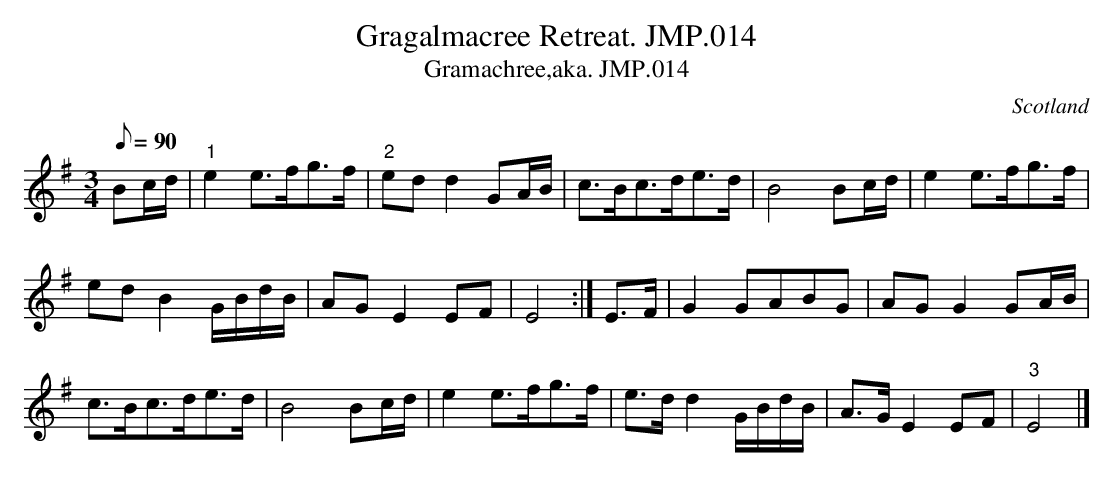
X:1
T:Gragalmacree Retreat. JMP.014
T:Gramachree,aka. JMP.014
L:1/8
M:3/4
O:Scotland
Q:90
K:E minor
Bc/d/ |"1"e2e>fg>f | "2"ed d2 GA/B/ | c>Bc>de>d | B4 Bc/d/ |\
e2e>fg>f |!
ed B2 G/B/d/B/ | AG E2 EF | E4 :|\
E>F | G2 GABG | AG G2 GA/B/  |!
c>Bc>de>d | B4 Bc/d/ |\
e2 e>fg>f | e>d d2 G/B/d/B/  | A>G E2 EF | "3" E4 |]
